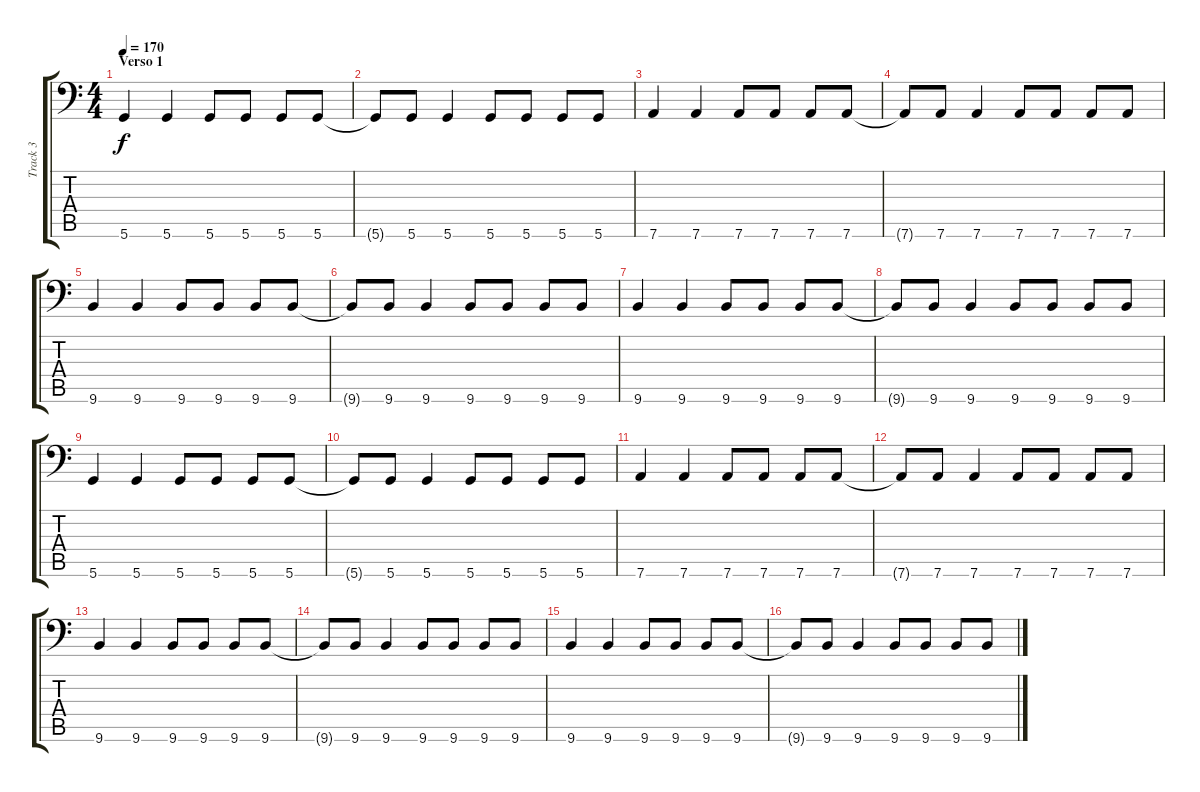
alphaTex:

\track ("Track 3" "Track 3") {instrument electricbassfinger}
\staff {score tabs}
\tuning (E3 B2 G2 D2 A1 D1) {hide}
\ts (4 4)
\section ("" "Verso 1")
\tempo 170
\clef f4
\ks c
5.6.4{dy f} 5.6.4 5.6.8 5.6.8 5.6.8 5.6.8 |
5.6{t}.8 5.6.8 5.6.4 5.6.8 5.6.8 5.6.8 5.6.8 |
7.6.4 7.6.4 7.6.8 7.6.8 7.6.8 7.6.8 |
7.6{t}.8 7.6.8 7.6.4 7.6.8 7.6.8 7.6.8 7.6.8 |
9.6.4 9.6.4 9.6.8 9.6.8 9.6.8 9.6.8 |
9.6{t}.8 9.6.8 9.6.4 9.6.8 9.6.8 9.6.8 9.6.8 |
9.6.4 9.6.4 9.6.8 9.6.8 9.6.8 9.6.8 |
9.6{t}.8 9.6.8 9.6.4 9.6.8 9.6.8 9.6.8 9.6.8 |
5.6.4 5.6.4 5.6.8 5.6.8 5.6.8 5.6.8 |
5.6{t}.8 5.6.8 5.6.4 5.6.8 5.6.8 5.6.8 5.6.8 |
7.6.4 7.6.4 7.6.8 7.6.8 7.6.8 7.6.8 |
7.6{t}.8 7.6.8 7.6.4 7.6.8 7.6.8 7.6.8 7.6.8 |
9.6.4 9.6.4 9.6.8 9.6.8 9.6.8 9.6.8 |
9.6{t}.8 9.6.8 9.6.4 9.6.8 9.6.8 9.6.8 9.6.8 |
9.6.4 9.6.4 9.6.8 9.6.8 9.6.8 9.6.8 |
9.6{t}.8 9.6.8 9.6.4 9.6.8 9.6.8 9.6.8 9.6.8
